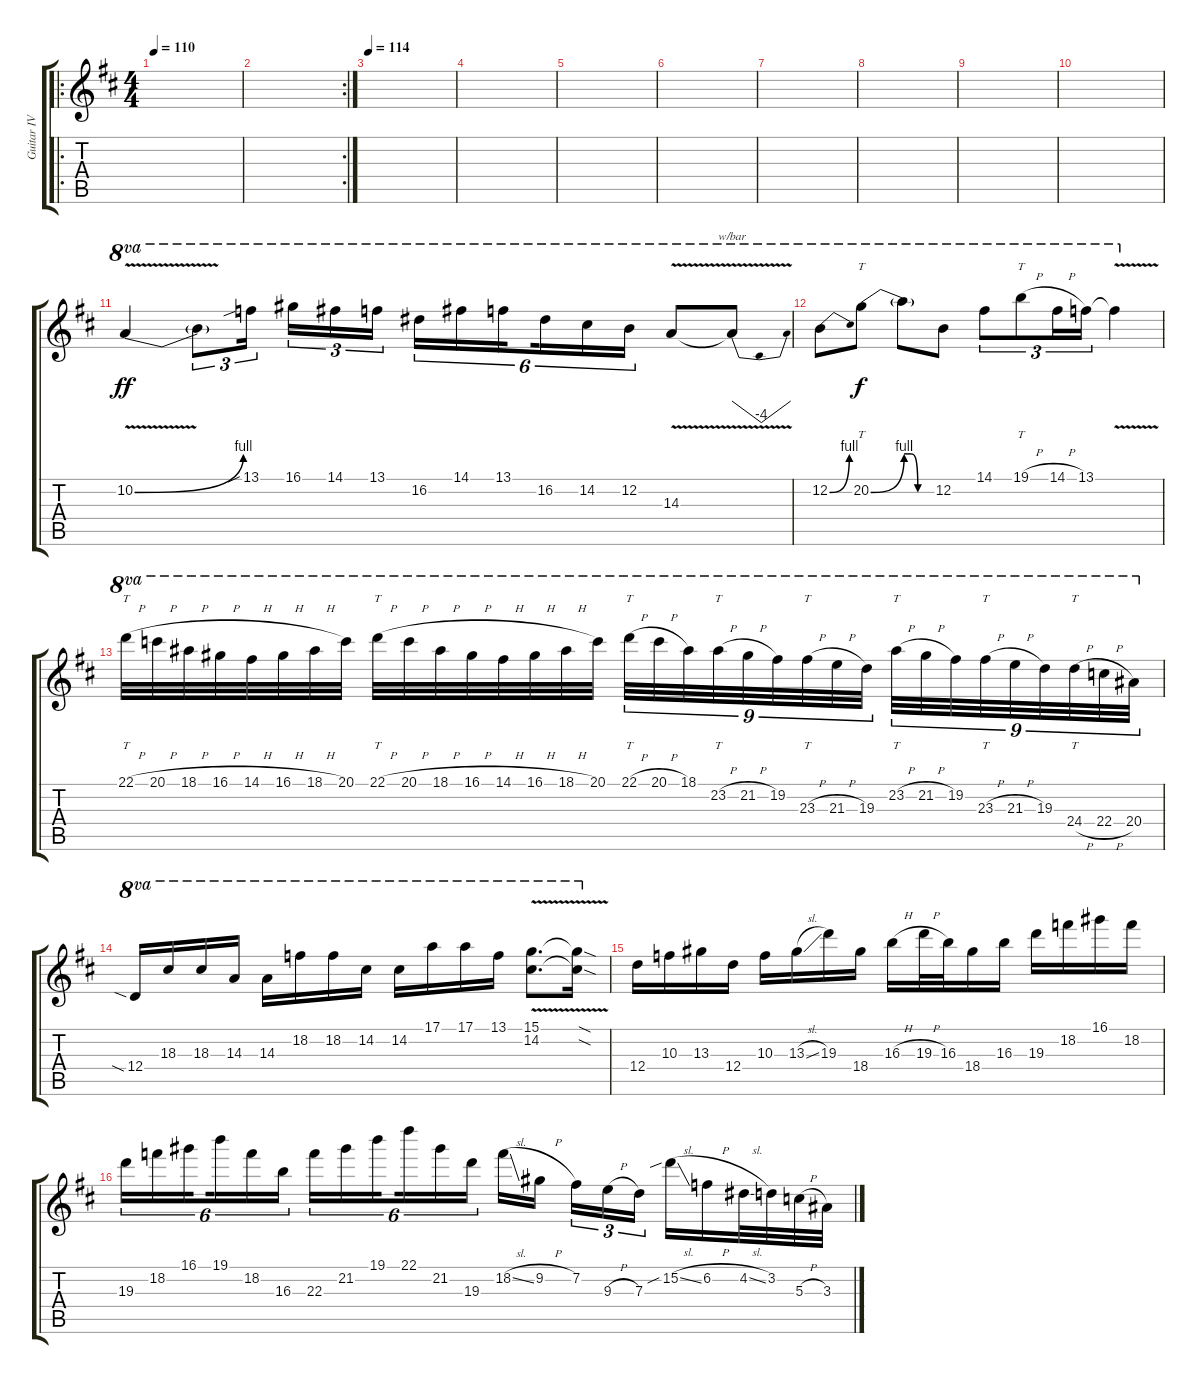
\track ("Guitar IV (Standard Tuning)" "Guitar IV ") {instrument distortionguitar}
\staff {score tabs}
\tuning (E4 B3 G3 D3 A2 E2) {hide}
\ro
\ts (4 4)
\tempo 110
\clef g2
\ks d
|
\rc 2
|
\tempo 114
|
|
|
|
|
|
|
|
10.2{be (bend 0 0 60 4) v}.4{ot 8va dy ff} 10.2{t}.8{tu (3 2) ot 8va} 13.1{sib}.16{tu (3 2) ot 8va beam splitsecondary} 16.1.16{tu (3 2) ot 8va} 14.1.16{tu (3 2) ot 8va} 13.1.16{tu (3 2) ot 8va} 16.2.16{tu (6 4) ot 8va} 14.1.16{tu (6 4) ot 8va} 13.1.16{tu (6 4) ot 8va beam splitsecondary} 16.2.16{tu (6 4) ot 8va} 14.2.16{tu (6 4) ot 8va} 12.2.16{tu (6 4) ot 8va} 14.3{v}.8{ot 8va} 14.3{t}.8{tbe (dip default 0 0 30 -16 60 0) ot 8va} |
12.2{be (bend 0 0 60 4)}.8{ot 8va} 20.2{be (bend 0 0 60 4)}.8{tt ot 8va dy f} 20.2{be (custom 0 4 15 4 30 0 60 0) t}.8{ot 8va} 12.2.8{ot 8va} 14.1.8{tu (3 2) ot 8va} 19.1{h}.8{tt tu (3 2) ot 8va} 14.1{h}.16{tu (3 2) ot 8va} 13.1.16{tu (3 2) ot 8va} 13.1{v t}.4{ot 8va} |
22.1{h}.32{tt ot 8va} 20.1{h}.32{ot 8va} 18.1{h}.32{ot 8va} 16.1{h}.32{ot 8va} 14.1{h}.32{ot 8va} 16.1{h}.32{ot 8va} 18.1{h}.32{ot 8va} 20.1.32{ot 8va} 22.1{h}.32{tt ot 8va} 20.1{h}.32{ot 8va} 18.1{h}.32{ot 8va} 16.1{h}.32{ot 8va} 14.1{h}.32{ot 8va} 16.1{h}.32{ot 8va} 18.1{h}.32{ot 8va} 20.1.32{ot 8va} 22.1{h}.32{tt tu (9 8) ot 8va} 20.1{h}.32{tu (9 8) ot 8va} 18.1.32{tu (9 8) ot 8va} 23.2{h}.32{tt tu (9 8) ot 8va} 21.2{h}.32{tu (9 8) ot 8va} 19.2.32{tu (9 8) ot 8va} 23.3{h}.32{tt tu (9 8) ot 8va} 21.3{h}.32{tu (9 8) ot 8va} 19.3.32{tu (9 8) ot 8va} 23.2{h}.32{tt tu (9 8) ot 8va} 21.2{h}.32{tu (9 8) ot 8va} 19.2.32{tu (9 8) ot 8va} 23.3{h}.32{tt tu (9 8) ot 8va} 21.3{h}.32{tu (9 8) ot 8va} 19.3.32{tu (9 8) ot 8va} 24.4{h}.32{tt tu (9 8) ot 8va} 22.4{h}.32{tu (9 8) ot 8va} 20.4.32{tu (9 8) ot 8va} |
12.4{sia}.16{ot 8va} 18.3.16{ot 8va} 18.3.16{ot 8va} 14.3.16{ot 8va} 14.3.16{ot 8va} 18.2.16{ot 8va} 18.2.16{ot 8va} 14.2.16{ot 8va} 14.2.16{ot 8va} 17.1.16{ot 8va} 17.1.16{ot 8va} 13.1.16{ot 8va} (15.1{v} 14.2{v}).8{d ot 8va} (15.1{sod t} 14.2{sod t}).16{ot 8va} |
12.4.16 10.3.16 13.3.16 12.4.16 10.3.16 13.3{sl}.16 19.3.16 18.4.16 16.3{h}.16 19.3{h}.32 16.3.32 18.4.16 16.3.16 19.3.16 18.2.16 16.1.16 18.2.16 |
19.3.16{tu (6 4)} 18.2.16{tu (6 4)} 16.1.16{tu (6 4) beam splitsecondary} 19.1.16{tu (6 4)} 18.2.16{tu (6 4)} 16.3.16{tu (6 4)} 22.3.16{tu (6 4)} 21.2.16{tu (6 4)} 19.1.16{tu (6 4) beam splitsecondary} 22.1.16{tu (6 4)} 21.2.16{tu (6 4)} 19.3.16{tu (6 4)} 18.2{sl}.16 9.2{h}.16{beam splitsecondary} 7.2.16{tu (3 2)} 9.3{h}.16{tu (3 2)} 7.3.16{tu (3 2)} 15.2{sib sl}.16 6.2{h}.16 4.2{sl}.32 3.2.32 5.3{h}.32 3.3.32
